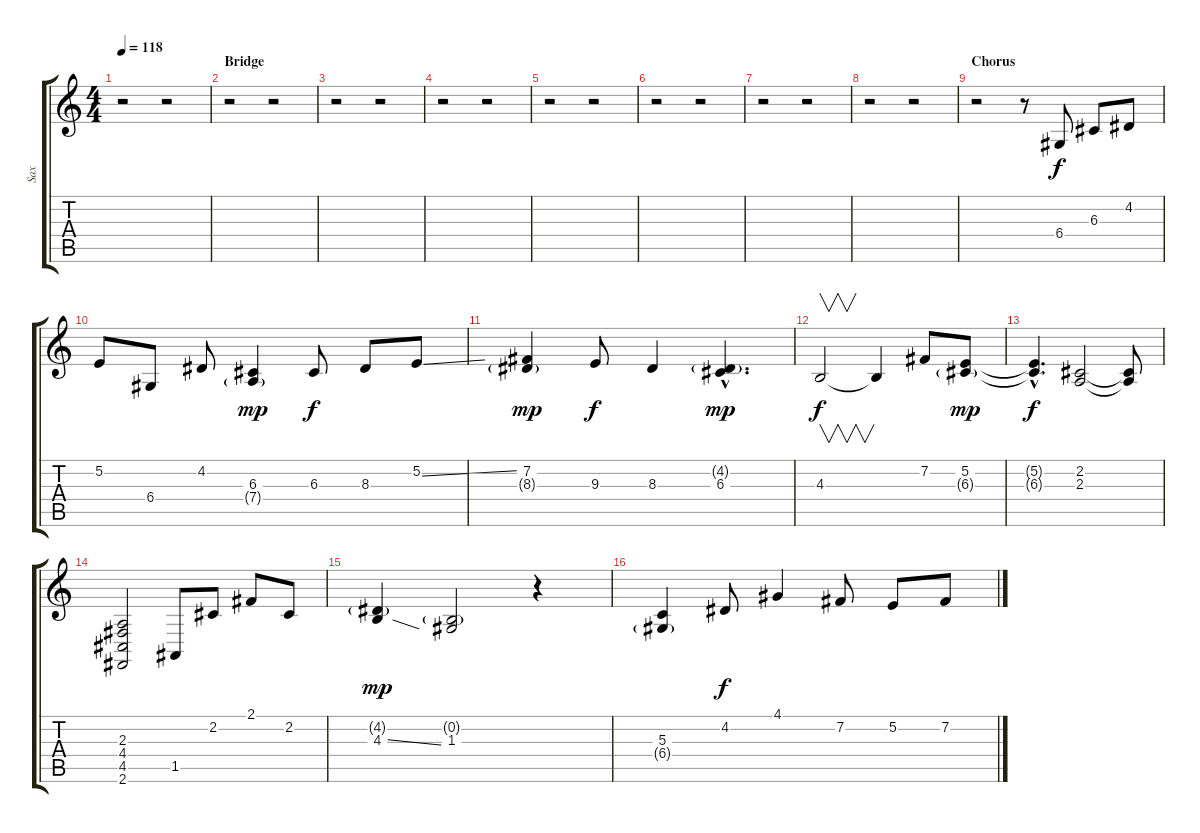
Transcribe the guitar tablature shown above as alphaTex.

\track ("Sax" "Sax") {instrument altosax}
\staff {score tabs}
\tuning (E4 B3 G3 D3 A2 E2) {hide}
\ts (4 4)
\tempo 118
\clef g2
\ks c
r.2{dy f} r.2 |
\section ("" "Bridge")
r.2 r.2 |
r.2 r.2 |
r.2 r.2 |
r.2 r.2 |
r.2 r.2 |
r.2 r.2 |
r.2 r.2 |
\section ("" "Chorus")
r.2 r.8 6.4.8 6.3.8 4.2.8 |
5.2.8 6.4.8 4.2.8 (6.3 7.4{g}).4{dy mp} 6.3.8{dy f} 8.3.8 5.2{ss}.8 |
(7.2 8.3{g}).4{dy mp} 9.3.8{dy f} 8.3.4 (4.2{g hac} 6.3{hac}).4{d dy mp} |
4.3.2{v dy f} 4.3{t}.4 7.2.8 (5.2 6.3{g}).8{dy mp} |
(5.2{hac t} 6.3{hac t}).4{d dy f} (2.2 2.3).2 (2.2{t} 2.3{t}).8 |
(2.3 4.4 4.5 2.6).2 1.5.8 2.2.8 2.1.8 2.2.8 |
(4.2{g} 4.3{ss}).4{dy mp} (0.2{g} 1.3).2 r.4 |
(5.3 6.4{g}).4 4.2.8{dy f} 4.1.4 7.2.8 5.2.8 7.2.8
